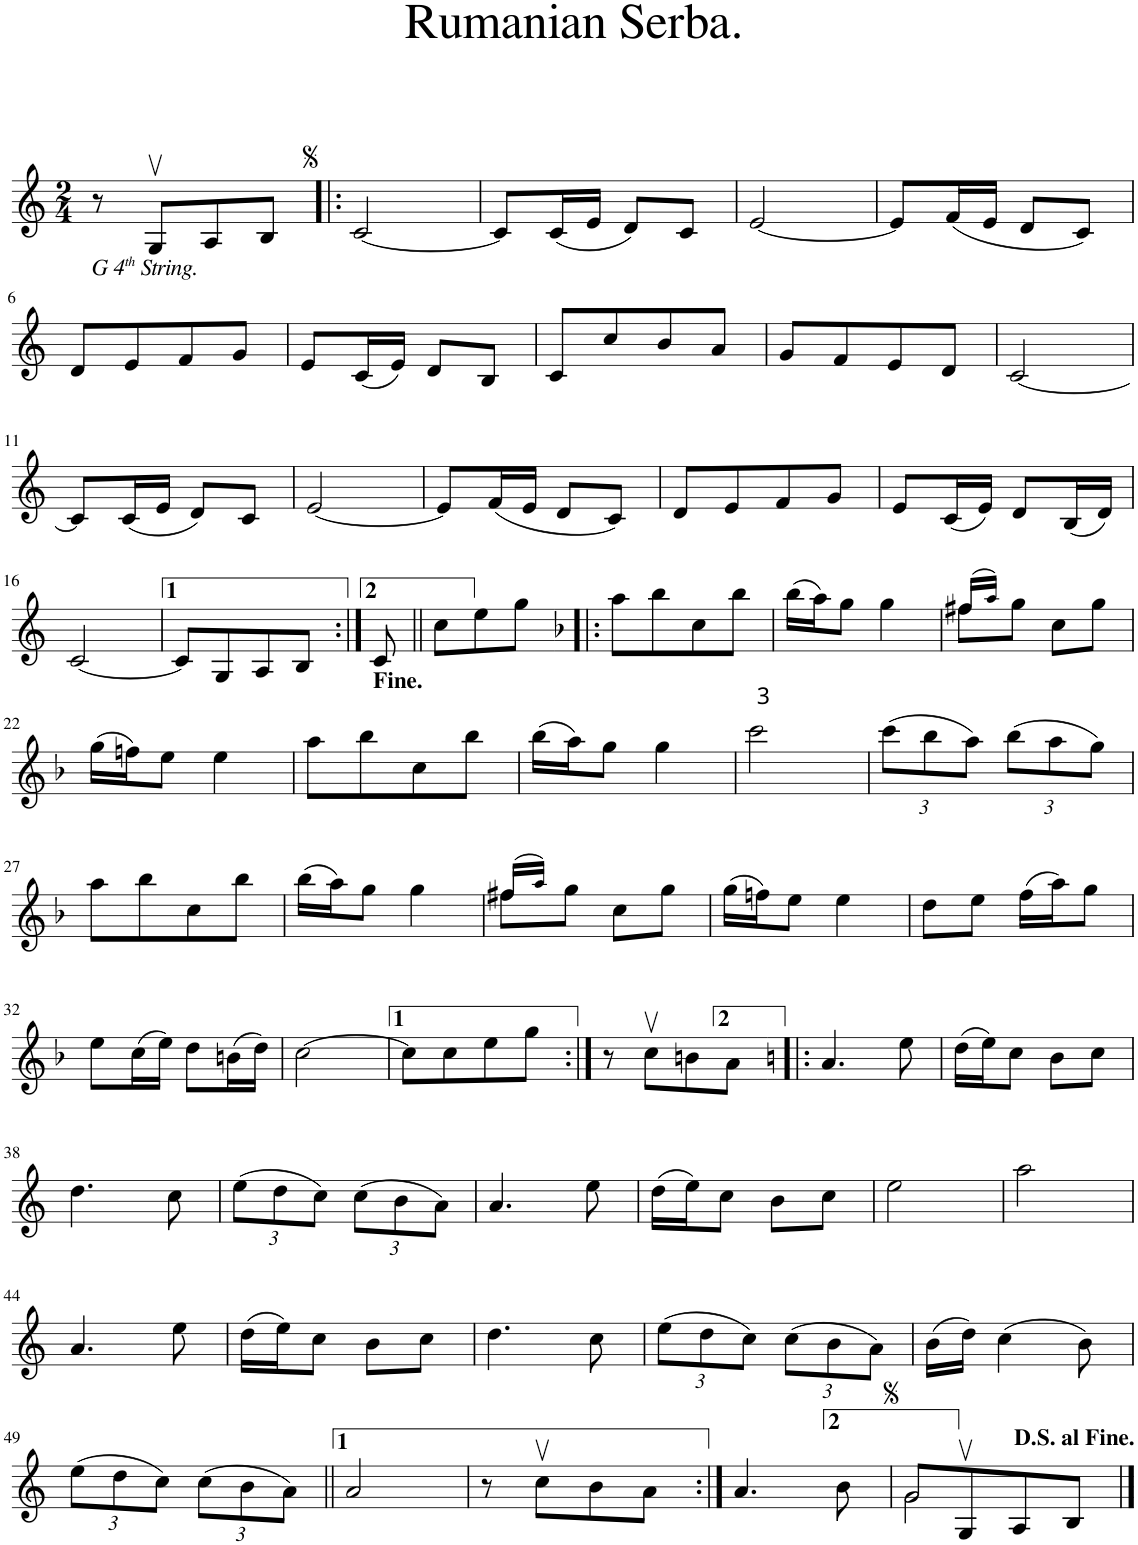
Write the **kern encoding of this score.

**kern
*part1
*staff1
*I"Piano
*I'Pno.
*clefG2
*k[]
*M2/4
=1
!LO:TX:b:i:t=G 4
!LO:TX:b:t=th
!LO:TX:b:t=String.
8r
8Gv/L
8A/
8B/J
=2!|:
[2c/
=3
8c/L]
(16c/L
16e/JJ
8d/L)
8c/J
=4
[2e/
=5
8e/L]
(16f/L
16e/JJ
8d/L
8c/J)
!!LO:LB:g=z
=6
8d/L
8e/
8f/
8g/J
=7
8e/L
(16c/L
16e/JJ)
8d/L
8B/J
=8
8c/L
8cc/
8b/
8a/J
=9
8g/L
8f/
8e/
8d/J
=10
[2c/
!!LO:LB:g=z
=11
8c/L]
(16c/L
16e/JJ
8d/L)
8c/J
=12
[2e/
=13
8e/L]
(16f/L
16e/JJ
8d/L
8c/J)
=14
8d/L
8e/
8f/
8g/J
=15
8e/L
(16c/L
16e/JJ)
8d/L
(16B/L
16d/JJ)
!!LO:LB:g=z
=16
[2c/
=17
8c/L]
8G/
8A/
8B/J
=18:|!
8c/
=18X1||
8cc\L
8ee\
8gg\J
=19!|:
*k[b-]
8aa\L
8bb-\
8cc\
8bb-\J
=20
(16bb-\LL
16aa\J)
8gg\J
4gg\
=21
*^
(16ff#X/LL	8ff#\L
16aa!/JJ)	.
8ryy	8gg\J
4ryy	8cc\L
.	8gg\J
*v	*v
!!LO:LB:g=z
=22
(16gg\LL
16ffn\J)
8ee\J
4ee\
=23
8aa\L
8bb-\
8cc\
8bb-\J
=24
(16bb-\LL
16aa\J)
8gg\J
4gg\
=25
2ccc\
=26
*Xbrackettup
(12ccc\L
12bb-\
12aa\J)
(12bb-\L
12aa\
12gg\J)
!!LO:LB:g=z
=27
8aa\L
8bb-\
8cc\
8bb-\J
=28
(16bb-\LL
16aa\J)
8gg\J
4gg\
=29
*^
(16ff#X/LL	8ff#\L
16aa!/JJ)	.
8ryy	8gg\J
4ryy	8cc\L
.	8gg\J
*v	*v
=30
(16gg\LL
16ffn\J)
8ee\J
4ee\
=31
8dd\L
8ee\J
(16ff\LL
16aa\J)
8gg\J
!!LO:LB:g=z
=32
8ee\L
(16cc\L
16ee\JJ)
8dd\L
(16bn\L
16dd\JJ)
=33
[2cc\
=34
8cc\L]
8cc\
8ee\
8gg\J
=35:|!
8r
8ccv\L
8bn\
8a\J
=36!|:
*k[]
*a:
4.a/
8ee\
=37
(16dd\LL
16ee\J)
8cc\J
8b\L
8cc\J
!!LO:LB:g=z
=38
4.dd\
8cc\
=39
(12ee\L
12dd\
12cc\J)
(12cc\L
12b\
12a\J)
=40
4.a/
8ee\
=41
(16dd\LL
16ee\J)
8cc\J
8b\L
8cc\J
=42
2ee\
=43
2aa\
!!LO:LB:g=z
=44
4.a/
8ee\
=45
(16dd\LL
16ee\J)
8cc\J
8b\L
8cc\J
=46
4.dd\
8cc\
=47
(12ee\L
12dd\
12cc\J)
(12cc\L
12b\
12a\J)
=48
(16b\LL
16dd\JJ)
(4cc\
8b\)
!!LO:LB:g=z
=49
(12ee\L
12dd\
12cc\J)
(12cc\L
12b\
12a\J)
=50||
2a/
=51
8r
8ccv\L
8b\
8a\J
=52:|!
4.a/
8b\
=53
!LO:N:head=open
*^
8g/L	2g\
8Gv/	.
8A/	.
8B/J	.
*v	*v
==
*-
